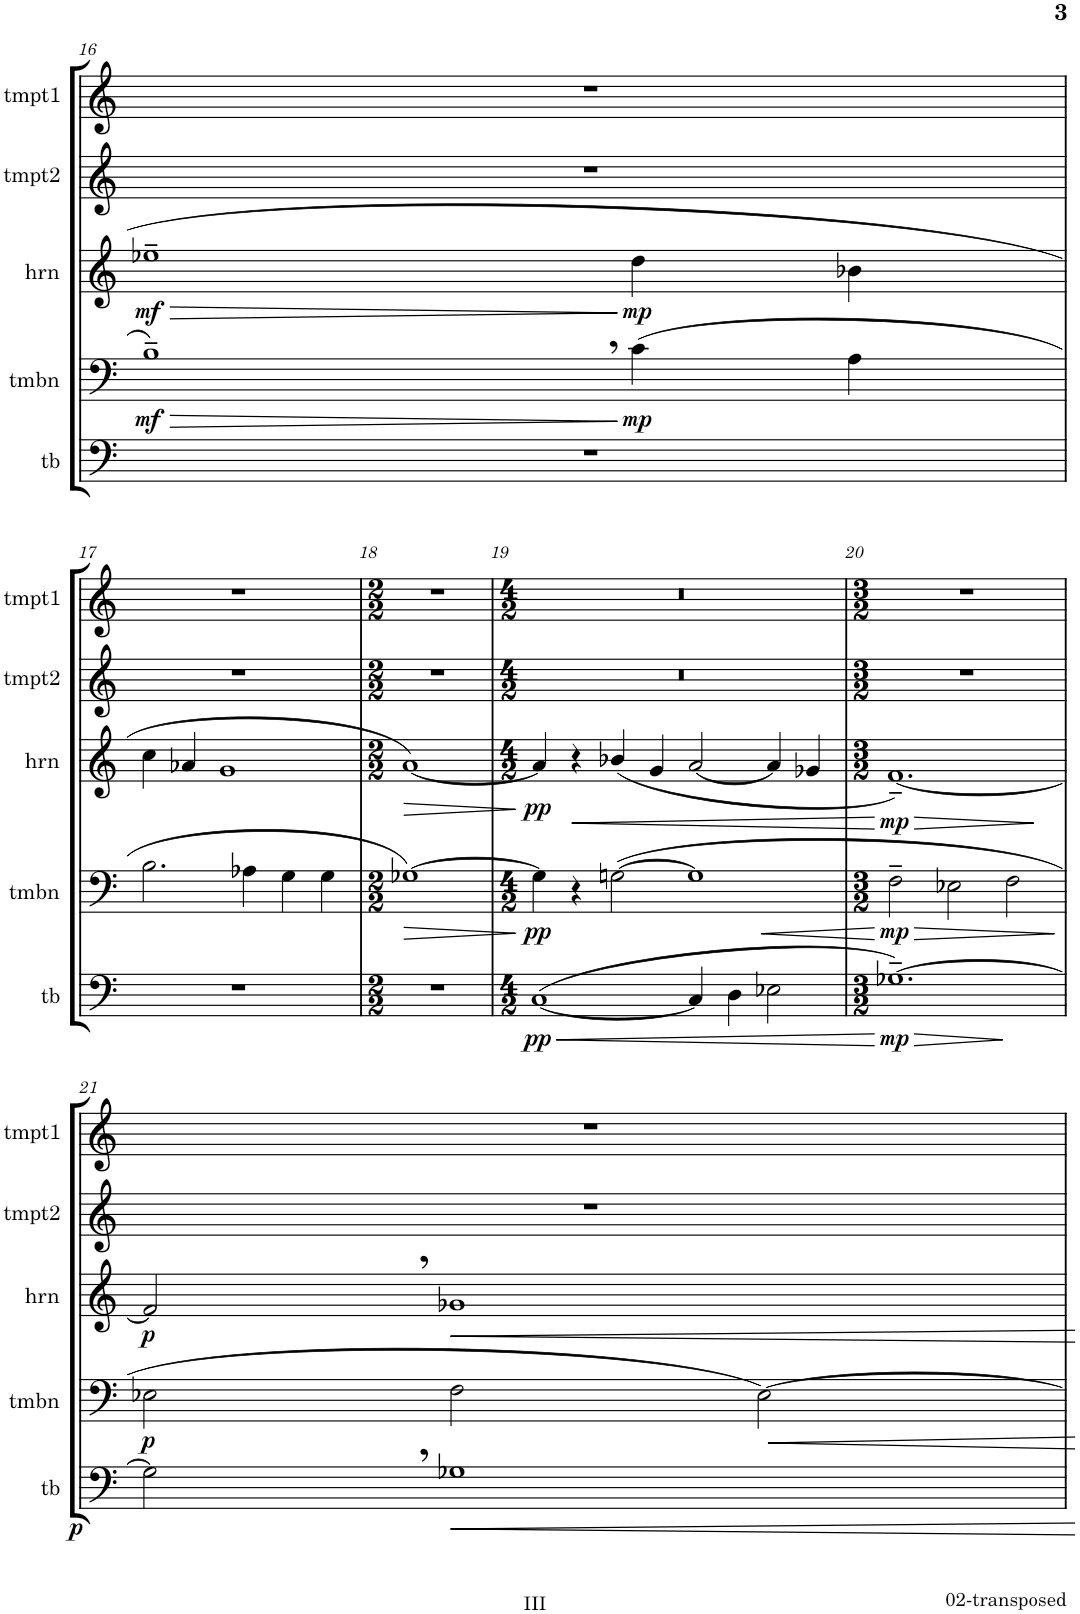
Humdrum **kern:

**kern	**dynam	**kern	**dynam	**kern	**dynam	**kern	**kern
*part5	*part5	*part4	*part4	*part3	*part3	*part2	*part1
*staff5	*staff5	*staff4	*staff4	*staff3	*staff3	*staff2	*staff1
*I"Tuba	*	*I"Trombone	*	*I"Horn in F	*	*I"Bb Trumpet 2	*I"Bb Trumpet 1
*I'tb	*	*I'tmbn	*	*I'hrn	*	*I'tmpt2	*I'tmpt1
!!LO:PB:g=z
*clefF4	*	*clefF4	*	*clefG2	*	*clefG2	*clefG2
*	*	*	*	*Trd4c7	*	*Trd1c2	*Trd1c2
*k[]	*	*k[]	*	*k[]	*	*k[]	*k[]
*M3/2	*	*M3/2	*	*M3/2	*	*M3/2	*M3/2
=16	=16	=16	=16	=16	=16	=16	=16
!	!	!	!LO:HP:b	!	!LO:HP:b	!	!
!	!	!	!LO:DY:n=1:b	!	!LO:DY:n=1:b	!	!
1.r	.	1B~>,	> mf	1ee-X~>	> mf	1.r	1.r
!	!	!	!LO:DY:n=2:b	!	!LO:DY:n=2:b	!	!
.	.	(4c\	] mp	4dd\	] mp	.	.
.	.	4A\	.	4b-X\	.	.	.
!!LO:LB:g=z
=17	=17	=17	=17	=17	=17	=17	=17
1.r	.	2.B\	.	4cc\	.	1.r	1.r
.	.	.	.	4a-X/	.	.	.
.	.	.	.	1g	.	.	.
.	.	4A-X\	.	.	.	.	.
.	.	4G\	.	.	.	.	.
.	.	4G\	.	.	.	.	.
=18	=18	=18	=18	=18	=18	=18	=18
*M2/2	*	*M2/2	*	*M2/2	*	*M2/2	*M2/2
!	!	!	!LO:HP:b	!	!LO:HP:b	!	!
1r	.	[1G-X)	>	[1a	>	1r	1r
.	.	.	]	.	]	.	.
=19	=19	=19	=19	=19	=19	=19	=19
*M4/2	*	*M4/2	*	*M4/2	*	*M4/2	*M4/2
!	!LO:HP:b	!	!	!	!	!	!
!	!LO:DY:n=1:b	!	!LO:DY:b	!	!LO:DY:b	!	!
([1C	< pp	4G-\]	pp	4a/]	pp	0r	0r
!	!	!	!	!	!LO:HP:b	!	!
.	.	4r	.	4r	<	.	.
.	.	([2Gn\	.	(<4b-X/	.	.	.
.	.	.	.	4g/	.	.	.
!	!	!	!LO:HP:b	!	!	!	!
4C/]	.	1G]	<	[2a/	.	.	.
4D\	.	.	.	.	.	.	.
2E-X\	.	.	.	4a/]	.	.	.
.	.	.	.	4g-X/	.	.	.
.	[	.	[	.	[	.	.
=20	=20	=20	=20	=20	=20	=20	=20
*M3/2	*	*M3/2	*	*M3/2	*	*M3/2	*M3/2
!	!LO:HP:b	!	!LO:HP:b	!	!LO:HP:b	!	!
!	!LO:DY:n=1:b	!	!LO:DY:n=1:b	!	!LO:DY:n=1:b	!	!
[1.G-X~)	> mp	2F~\	> mp	[1.f~)	> mp	1.r	1.r
.	.	2E-X\	.	.	.	.	.
.	.	2F\	.	.	.	.	.
.	]	.	]	.	]	.	.
!!LO:LB:g=z
=21	=21	=21	=21	=21	=21	=21	=21
!	!LO:DY:b	!	!LO:DY:b	!	!LO:DY:b	!	!
2G-,\]	p	2E-X\	p	2f,/]	p	1.r	1.r
!	!LO:HP:b	!	!	!	!LO:HP:b	!	!
1G-X	<	2F\	.	1g-X	<	.	.
!	!	!	!LO:HP:b	!	!	!	!
.	.	[2E-\)	<	.	.	.	.
.	[	.	[	.	[	.	.
=	=	=	=	=	=	=	=
*-	*-	*-	*-	*-	*-	*-	*-
